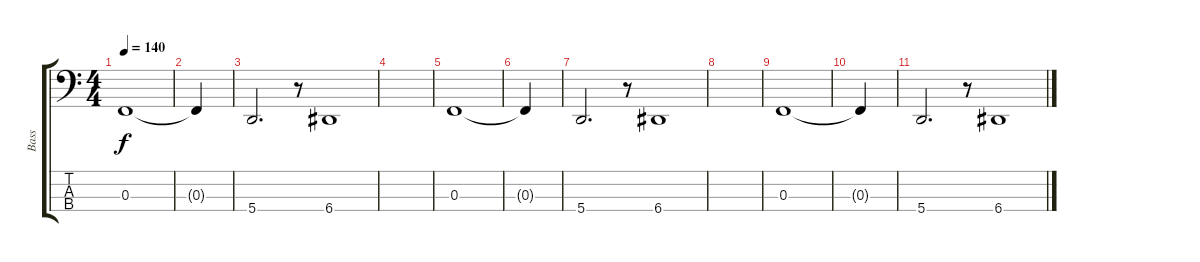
\track ("Bass" "Bass") {instrument electricbasspick}
\staff {score tabs}
\tuning (D2 Bb1 F1 A0) {hide}
\ts (4 4)
\tempo 140
\clef f4
\ks c
0.3.1{dy f} |
0.3{t}.4 |
5.4.2{d} r.8 6.4.1 |
|
0.3.1 |
0.3{t}.4 |
5.4.2{d} r.8 6.4.1 |
|
0.3.1 |
0.3{t}.4 |
5.4.2{d} r.8 6.4.1
